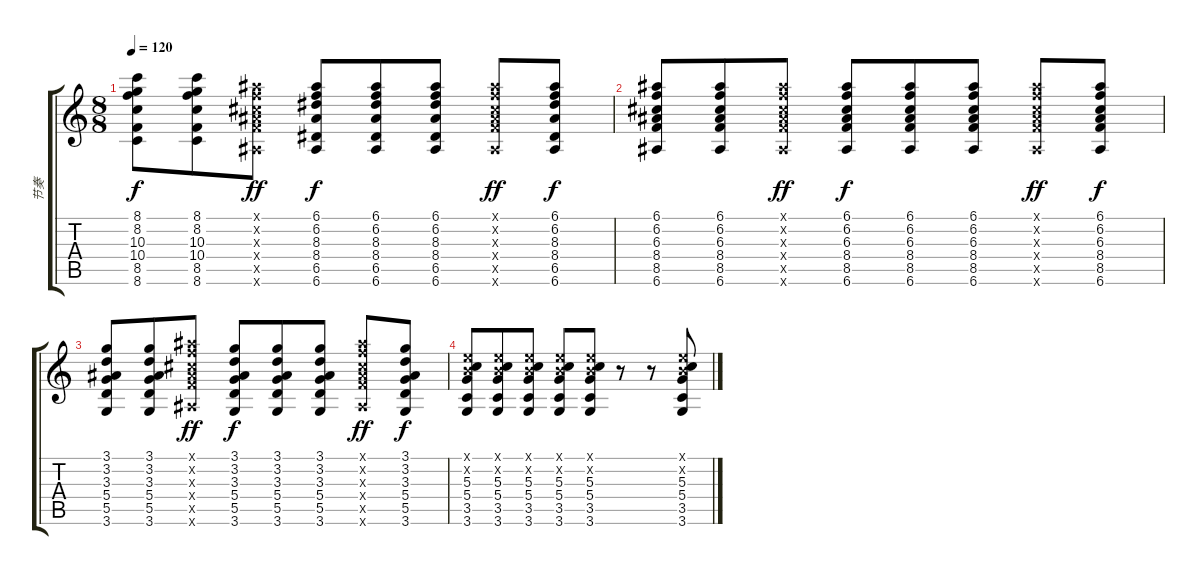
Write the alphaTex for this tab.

\track ("节奏" "节奏") {instrument distortionguitar}
\staff {score tabs}
\tuning (E4 B3 G3 D3 A2 E2) {hide}
\ts (8 8)
\tempo 120
\clef g2
\ks c
(8.1 8.2 10.3 10.4 8.5 8.6).8{dy f} (8.1 8.2 10.3 10.4 8.5 8.6).8 (6.1{x} 6.2{x} 6.3{x} 8.4{x} 8.5{x} 6.6{x}).8{dy ff} (6.1 6.2 8.3 8.4 6.5 6.6).8{dy f} (6.1 6.2 8.3 8.4 6.5 6.6).8 (6.1 6.2 8.3 8.4 6.5 6.6).8 (6.1{x} 6.2{x} 6.3{x} 8.4{x} 8.5{x} 6.6{x}).8{dy ff} (6.1 6.2 8.3 8.4 6.5 6.6).8{dy f} |
(6.1 6.2 6.3 8.4 8.5 6.6).8 (6.1 6.2 6.3 8.4 8.5 6.6).8 (6.1{x} 6.2{x} 6.3{x} 8.4{x} 8.5{x} 6.6{x}).8{dy ff} (6.1 6.2 6.3 8.4 8.5 6.6).8{dy f} (6.1 6.2 6.3 8.4 8.5 6.6).8 (6.1 6.2 6.3 8.4 8.5 6.6).8 (6.1{x} 6.2{x} 6.3{x} 8.4{x} 8.5{x} 6.6{x}).8{dy ff} (6.1 6.2 6.3 8.4 8.5 6.6).8{dy f} |
(3.1 3.2 3.3 5.4 5.5 3.6).8 (3.1 3.2 3.3 5.4 5.5 3.6).8 (6.1{x} 6.2{x} 6.3{x} 8.4{x} 8.5{x} 6.6{x}).8{dy ff} (3.1 3.2 3.3 5.4 5.5 3.6).8{dy f} (3.1 3.2 3.3 5.4 5.5 3.6).8 (3.1 3.2 3.3 5.4 5.5 3.6).8 (6.1{x} 6.2{x} 6.3{x} 8.4{x} 8.5{x} 6.6{x}).8{dy ff} (3.1 3.2 3.3 5.4 5.5 3.6).8{dy f} |
(0.1{x} 0.2{x} 5.3 5.4 3.5 3.6).8 (0.1{x} 0.2{x} 5.3 5.4 3.5 3.6).8 (0.1{x} 0.2{x} 5.3 5.4 3.5 3.6).8 (0.1{x} 0.2{x} 5.3 5.4 3.5 3.6).8 (0.1{x} 0.2{x} 5.3 5.4 3.5 3.6).8 r.8 r.8 (0.1{x} 0.2{x} 5.3 5.4 3.5 3.6).8
